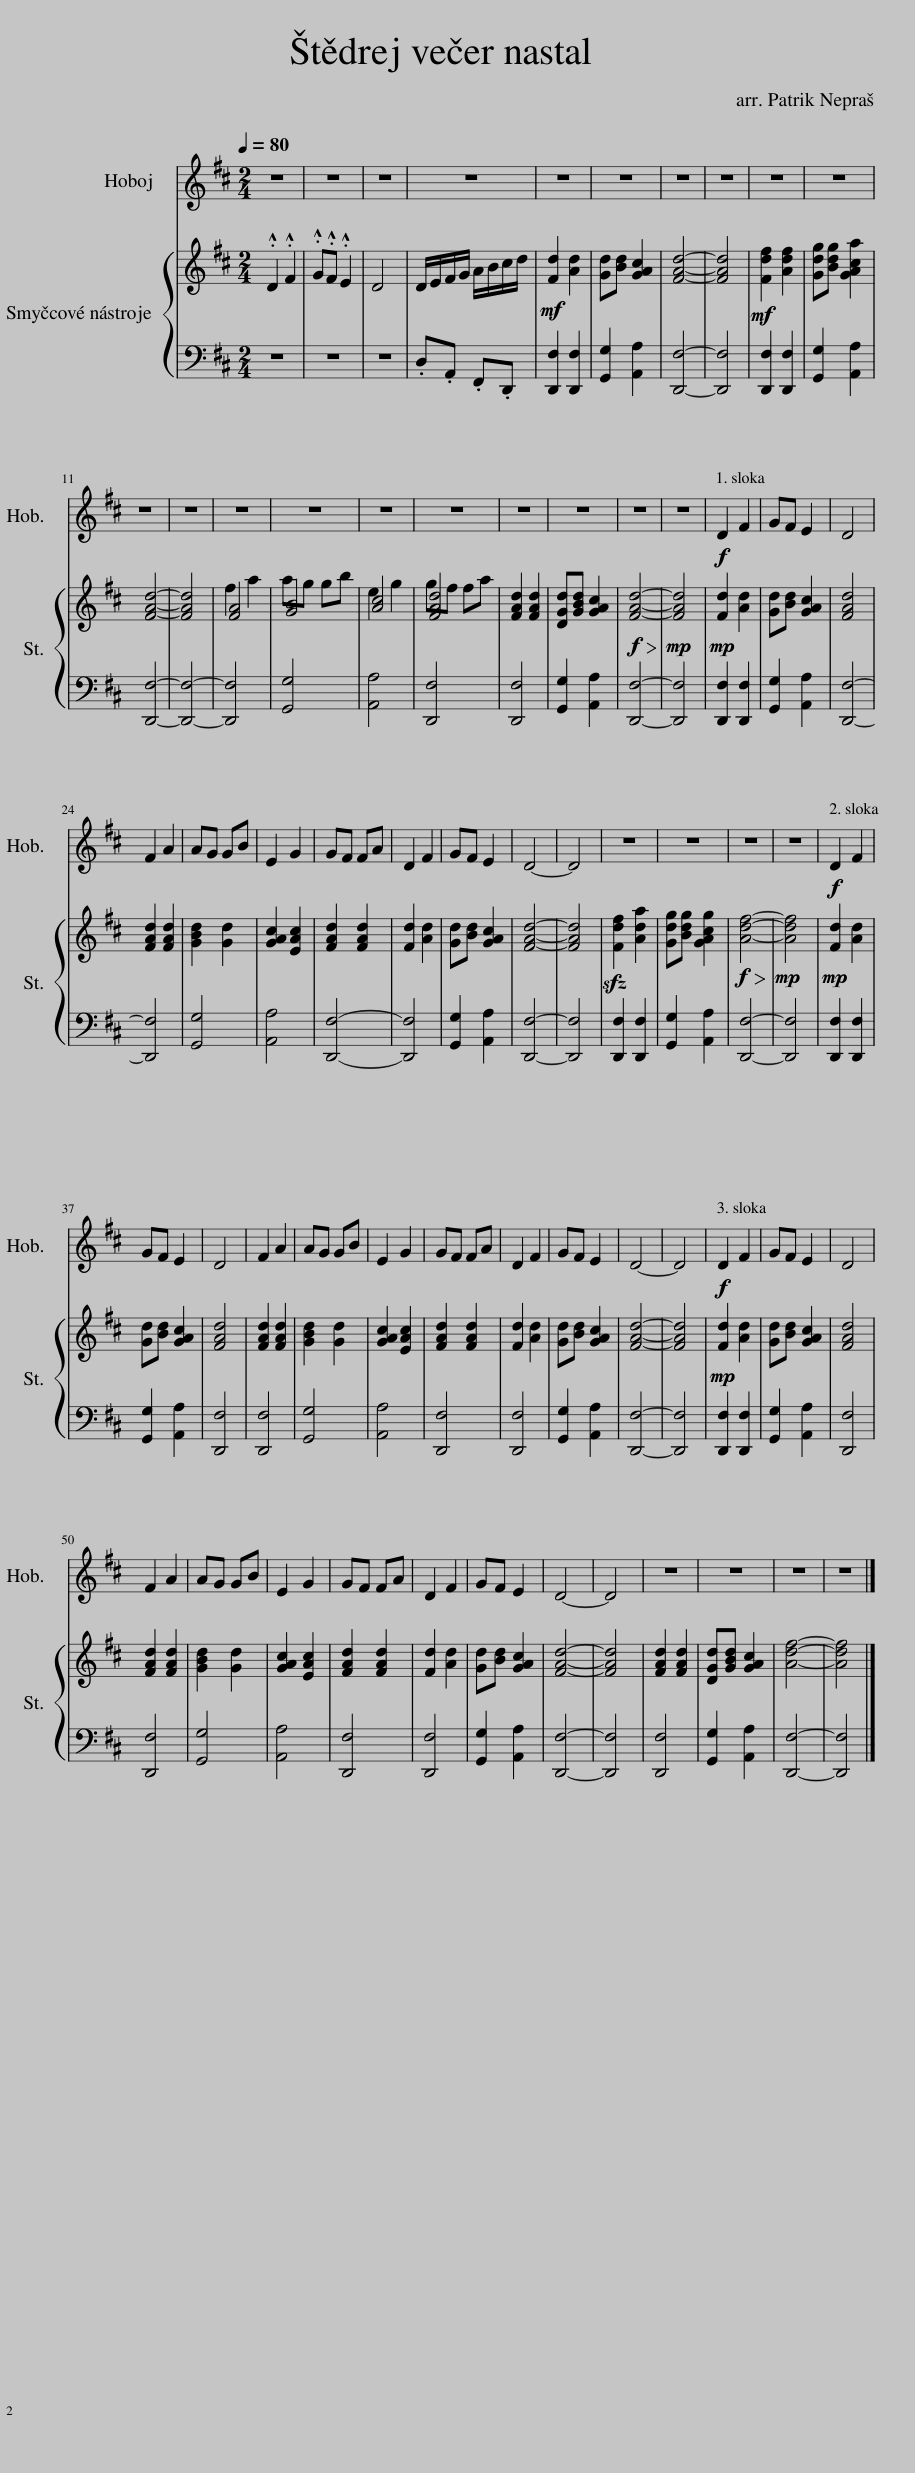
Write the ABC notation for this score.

X:1
%%score 1 { ( 2 4 ) | 3 }
L:1/8
Q:1/4=80
M:2/4
I:linebreak $
K:D
V:1 treble
V:2 treble
V:4 treble
V:3 bass
V:1
 z4 | z4 | z4 | z4 | z4 | %5
 z4 | z4 | z4 | z4 | z4 |$ %10
 z4 | z4 | z4 | z4 | z4 | %15
 z4 | z4 | z4 | z4 | z4 | %20
!f! D2 F2 | GF E2 | D4 |$ F2 A2 | AG GB | %25
 E2 G2 | GF FA | D2 F2 | GF E2 | D4- | %30
 D4 | z4 | z4 | z4 | z4 | %35
!f! D2 F2 |$ GF E2 | D4 | F2 A2 | AG GB | %40
 E2 G2 | GF FA | D2 F2 | GF E2 | D4- | %45
 D4 |!f! D2 F2 | GF E2 | D4 |$ F2 A2 | %50
 AG GB | E2 G2 | GF FA | D2 F2 | GF E2 | %55
 D4- | D4 | z4 | z4 | z4 | %60
 z4 |] %61
V:2
 .D2 .F2 | .G.F .E2 | D4 | D/E/F/G/ A/B/c/d/ |!mf! [Fd]2 [Ad]2 | %5
 [Gd][Bd] [GAc]2 | [FAd]4- | [FAd]4 |!mf! [Fdf]2 [Adf]2 | [Gdg][Bdg] [GAca]2 |$ %10
 [FAd]4- | [FAd]4 | [FA]4 | [GB]4 | [Ac]4 | %15
 [FAd]4 | [FAd]2 [FAd]2 | [DGd][GBd] [GAc]2 |!f!!>(! [FAd]4-!>)! |!mp! [FAd]4 | %20
!mp! [Fd]2 [Ad]2 | [Gd][Bd] [GAc]2 | [FAd]4 |$ [FAd]2 [FAd]2 | [GBd]2 [Gd]2 | %25
 [GAc]2 [EAc]2 | [FAd]2 [FAd]2 | [Fd]2 [Ad]2 | [Gd][Bd] [GAc]2 | [FAd]4- | %30
 [FAd]4 |!sfz! [Fdf]2 [Ada]2 | [Gdg][Bdg] [GAcg]2 |!f!!>(! [Adf]4-!>)! |!mp! [Adf]4 | %35
!mp! [Fd]2 [Ad]2 |$ [Gd][Bd] [GAc]2 | [FAd]4 | [FAd]2 [FAd]2 | [GBd]2 [Gd]2 | %40
 [GAc]2 [EAc]2 | [FAd]2 [FAd]2 | [Fd]2 [Ad]2 | [Gd][Bd] [GAc]2 | [FAd]4- | %45
 [FAd]4 |!mp! [Fd]2 [Ad]2 | [Gd][Bd] [GAc]2 | [FAd]4 |$ [FAd]2 [FAd]2 | %50
 [GBd]2 [Gd]2 | [GAc]2 [EAc]2 | [FAd]2 [FAd]2 | [Fd]2 [Ad]2 | [Gd][Bd] [GAc]2 | %55
 [FAd]4- | [FAd]4 | [FAd]2 [FAd]2 | [DGd][GBd] [GAc]2 | [Adf]4- | %60
 [Adf]4 |] %61
V:3
 z4 | z4 | z4 | .D,.A,, .F,,.D,, | [D,,F,]2 [D,,F,]2 | %5
 [G,,G,]2 [A,,A,]2 | [D,,F,]4- | [D,,F,]4 | [D,,F,]2 [D,,F,]2 | [G,,G,]2 [A,,A,]2 |$ %10
 [D,,F,]4- | [D,,F,]4- | [D,,F,]4 | [G,,G,]4 | [A,,A,]4 | %15
 [D,,F,]4 | [D,,F,]4 | [G,,G,]2 [A,,A,]2 | [D,,F,]4- | [D,,F,]4 | %20
 [D,,F,]2 [D,,F,]2 | [G,,G,]2 [A,,A,]2 | [D,,F,]4- |$ [D,,F,]4 | [G,,G,]4 | %25
 [A,,A,]4 | [D,,F,]4- | [D,,F,]4 | [G,,G,]2 [A,,A,]2 | [D,,F,]4- | %30
 [D,,F,]4 | [D,,F,]2 [D,,F,]2 | [G,,G,]2 [A,,A,]2 | [D,,F,]4- | [D,,F,]4 | %35
 [D,,F,]2 [D,,F,]2 |$ [G,,G,]2 [A,,A,]2 | [D,,F,]4 | [D,,F,]4 | [G,,G,]4 | %40
 [A,,A,]4 | [D,,F,]4 | [D,,F,]4 | [G,,G,]2 [A,,A,]2 | [D,,F,]4- | %45
 [D,,F,]4 | [D,,F,]2 [D,,F,]2 | [G,,G,]2 [A,,A,]2 | [D,,F,]4 |$ [D,,F,]4 | %50
 [G,,G,]4 | [A,,A,]4 | [D,,F,]4 | [D,,F,]4 | [G,,G,]2 [A,,A,]2 | %55
 [D,,F,]4- | [D,,F,]4 | [D,,F,]4 | [G,,G,]2 [A,,A,]2 | [D,,F,]4- | %60
 [D,,F,]4 |] %61
V:4
 x4 | x4 | x4 | x4 | x4 | %5
 x4 | x4 | x4 | x4 | x4 |$ %10
 x4 | x4 | f2 a2 | ag gb | e2 g2 | %15
 gf fa | x4 | x4 | x4 | x4 | %20
 x4 | x4 | x4 |$ x4 | x4 | %25
 x4 | x4 | x4 | x4 | x4 | %30
 x4 | x4 | x4 | x4 | x4 | %35
 x4 |$ x4 | x4 | x4 | x4 | %40
 x4 | x4 | x4 | x4 | x4 | %45
 x4 | x4 | x4 | x4 |$ x4 | %50
 x4 | x4 | x4 | x4 | x4 | %55
 x4 | x4 | x4 | x4 | x4 | %60
 x4 |] %61
